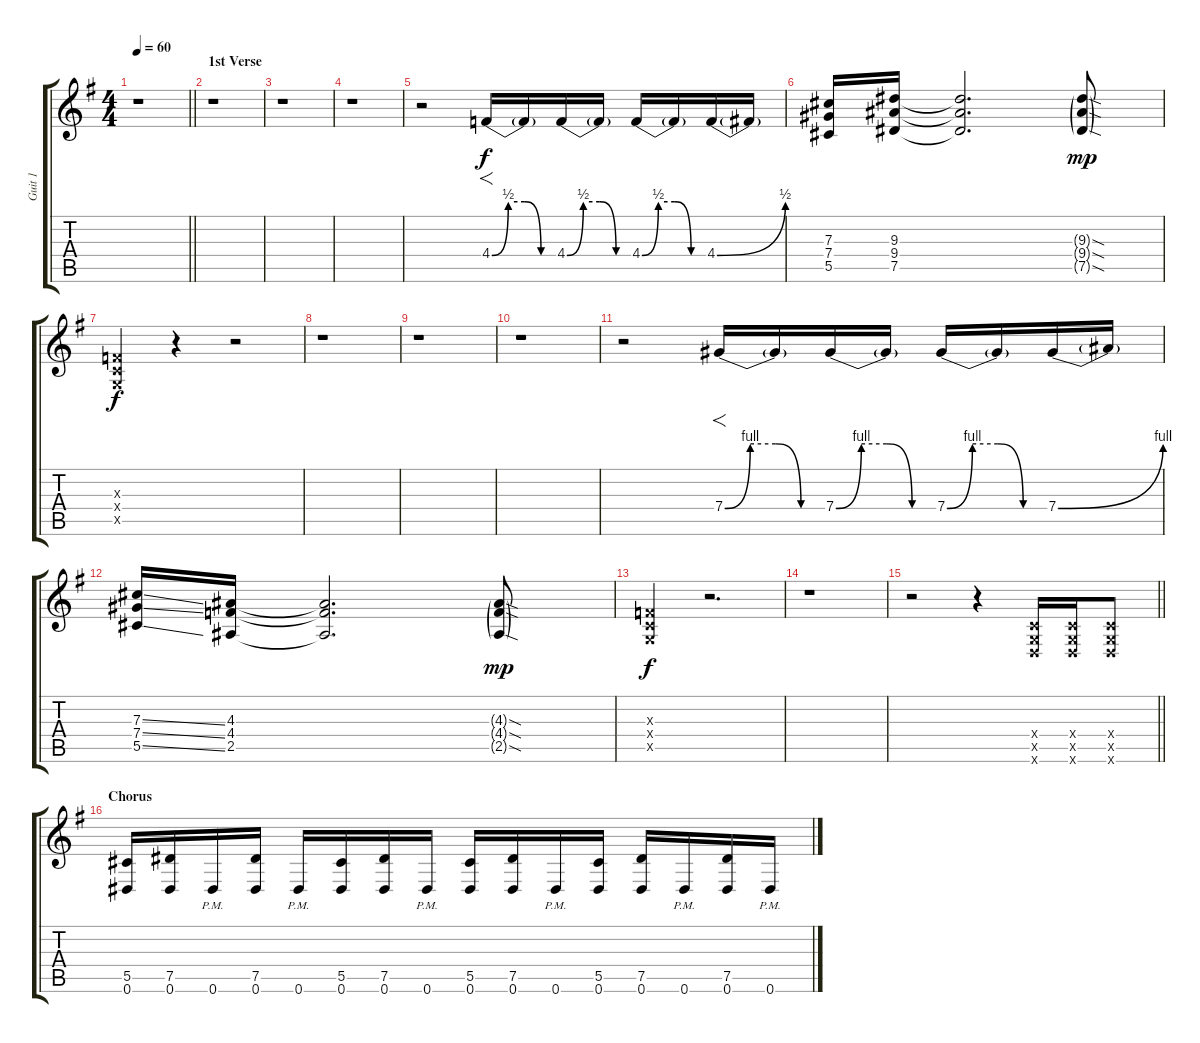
\track ("Guit 1" "Guit 1") {instrument overdrivenguitar}
\staff {score tabs}
\tuning (Eb4 Bb3 Gb3 Db3 Ab2 Eb2) {hide}
\ts (4 4)
\tempo 60
\clef g2
\barLineRight lightlight
\ks g
r.1{dy mp} |
\section ("" "1st Verse")
r.1 |
r.1 |
r.1 |
r.2 4.4{be (custom 0 0 15 2 30 2 45 0 60 0)}.16{f dy f} 4.4{t}.16 4.4{be (custom 0 0 15 2 30 2 45 0 60 0)}.16 4.4{t}.16 4.4{be (custom 0 0 15 2 30 2 45 0 60 0)}.16 4.4{t}.16 4.4{be (bend 0 0 60 2)}.16 4.4{t}.16 |
(7.3 7.4 5.5).16 (9.3 9.4 7.5).16 (9.3{t} 9.4{t} 7.5{t}).2{d} (9.3{sod g} 9.4{sod g} 7.5{sod g}).8{dy mp} |
(-1.3{x} -1.4{x} -1.5{x}).4{dy f} r.4 r.2 |
r.1 |
r.1 |
r.1 |
r.2 7.4{be (custom 0 0 15 4 30 4 45 0 60 0)}.16{f} 7.4{t}.16 7.4{be (custom 0 0 15 4 30 4 45 0 60 0)}.16 7.4{t}.16 7.4{be (custom 0 0 15 4 30 4 45 0 60 0)}.16 7.4{t}.16 7.4{be (bend 0 0 60 4)}.16 7.4{t}.16 |
(7.3{ss} 7.4{ss} 5.5{ss}).16 (4.3 4.4 2.5).16 (4.3{t} 4.4{t} 2.5{t}).2{d} (4.3{sod g} 4.4{sod g} 2.5{sod g}).8{dy mp} |
(-1.3{x} -1.4{x} -1.5{x}).4{dy f} r.2{d} |
r.1 |
\barLineRight lightlight
r.2 r.4 (-1.4{x} -1.5{x} -1.6{x}).16 (-1.4{x} -1.5{x} -1.6{x}).16 (-1.4{x} -1.5{x} -1.6{x}).8 |
\section ("" "Chorus")
(5.5 0.6).16 (7.5 0.6).16 0.6{pm}.16 (7.5 0.6).16 0.6{pm}.16 (5.5 0.6).16 (7.5 0.6).16 0.6{pm}.16 (5.5 0.6).16 (7.5 0.6).16 0.6{pm}.16 (5.5 0.6).16 (7.5 0.6).16 0.6{pm}.16 (7.5 0.6).16 0.6{pm}.16
